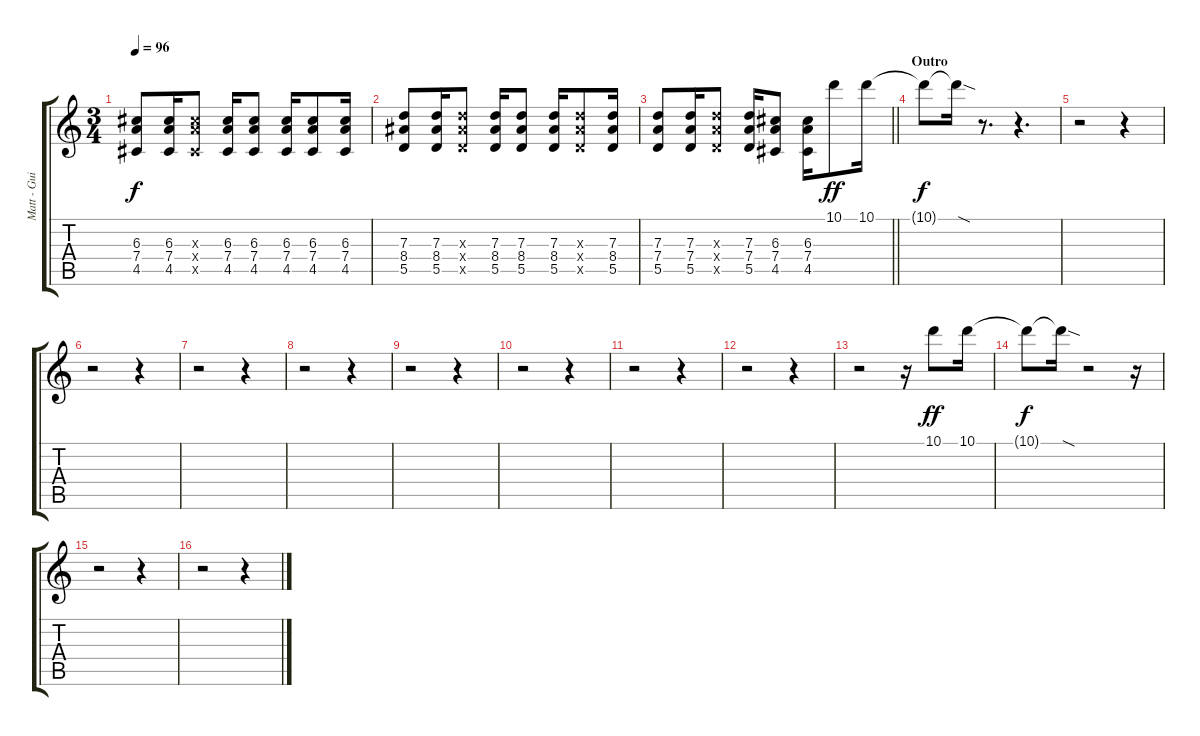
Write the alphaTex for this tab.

\track ("Matt - Guitar" "Matt - Gui") {instrument distortionguitar}
\staff {score tabs}
\tuning (E4 B3 G3 D3 A2 D2) {hide}
\ts (3 4)
\tempo 96
\clef g2
\ks c
(6.3 7.4 4.5).8{dy f} (6.3 7.4 4.5).16 (6.3{x} 7.4{x} 4.5{x}).8 (6.3 7.4 4.5).16 (6.3 7.4 4.5).8 (6.3 7.4 4.5).16 (6.3 7.4 4.5).8 (6.3 7.4 4.5).16 |
(7.3 8.4 5.5).8 (7.3 8.4 5.5).16 (7.3{x} 8.4{x} 5.5{x}).8 (7.3 8.4 5.5).16 (7.3 8.4 5.5).8 (7.3 8.4 5.5).16 (7.3{x} 8.4{x} 5.5{x}).8 (7.3 8.4 5.5).16 |
\barLineRight lightlight
(7.3 7.4 5.5).8 (7.3 7.4 5.5).16 (7.3{x} 7.4{x} 5.5{x}).8 (7.3 7.4 5.5).16 (6.3 7.4 4.5).8 (6.3 7.4 4.5).16 10.1.8{dy ff} 10.1.16 |
\section ("" "Outro")
10.1{t}.8{dy f} 10.1{sod t}.16 r.8{d} r.4{d} |
r.2 r.4 |
r.2 r.4 |
r.2 r.4 |
r.2 r.4 |
r.2 r.4 |
r.2 r.4 |
r.2 r.4 |
r.2 r.4 |
r.2 r.16 10.1.8{dy ff} 10.1.16 |
10.1{t}.8{dy f} 10.1{sod t}.16 r.2 r.16 |
r.2 r.4 |
r.2 r.4
